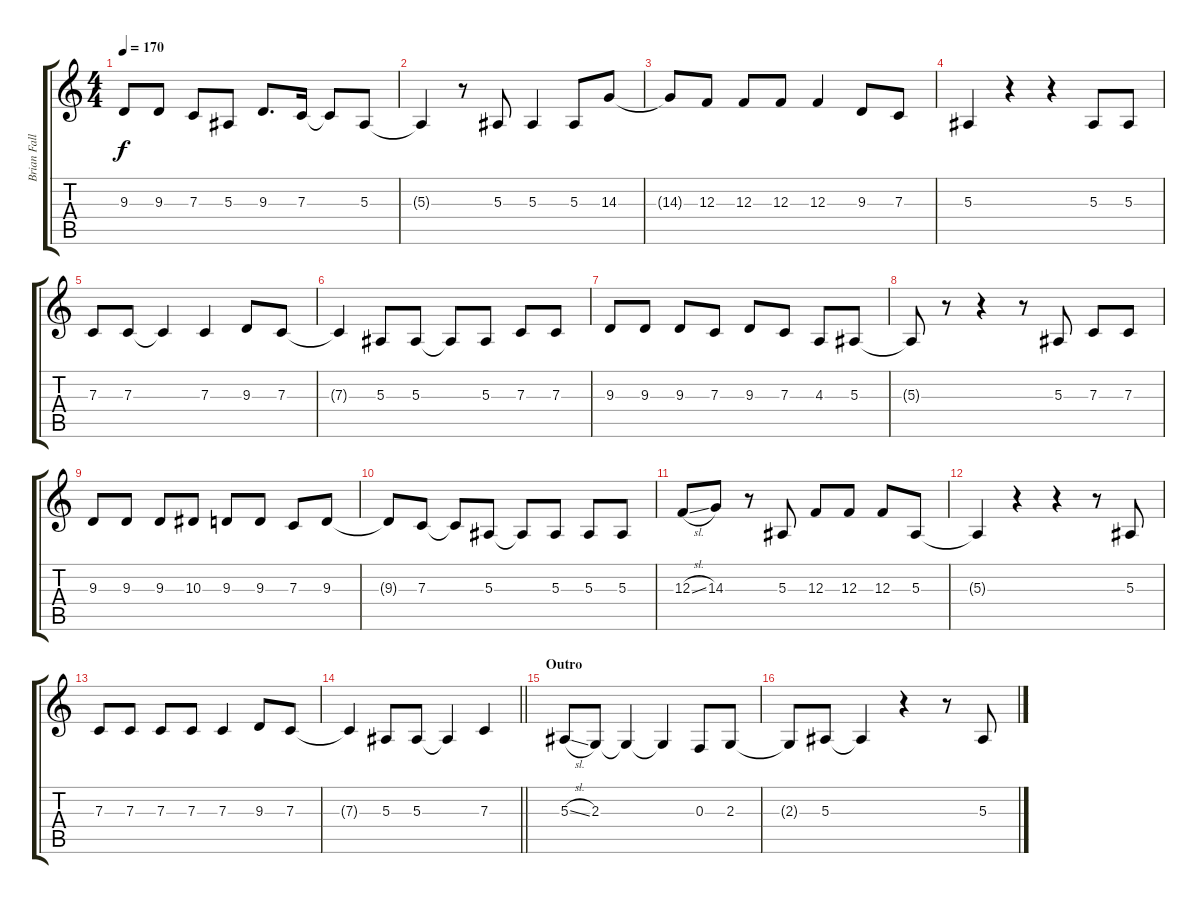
\track ("Brian Fallon - Vox" "Brian Fall") {instrument tenorsax}
\staff {score tabs}
\tuning (D4 A3 F3 C3 G2 D2) {hide}
\ts (4 4)
\tempo 170
\clef g2
\ks c
9.3.8{dy f} 9.3.8 7.3.8 5.3.8 9.3.8{d} 7.3.16 7.3{t}.8 5.3.8 |
5.3{t}.4 r.8 5.3.8 5.3.4 5.3.8 14.3.8 |
14.3{t}.8 12.3.8 12.3.8 12.3.8 12.3.4 9.3.8 7.3.8 |
5.3.4 r.4 r.4 5.3.8 5.3.8 |
7.3.8 7.3.8 7.3{t}.4 7.3.4 9.3.8 7.3.8 |
7.3{t}.4 5.3.8 5.3.8 5.3{t}.8 5.3.8 7.3.8 7.3.8 |
9.3.8 9.3.8 9.3.8 7.3.8 9.3.8 7.3.8 4.3.8 5.3.8 |
5.3{t}.8 r.8 r.4 r.8 5.3.8 7.3.8 7.3.8 |
9.3.8 9.3.8 9.3.8 10.3.8 9.3.8 9.3.8 7.3.8 9.3.8 |
9.3{t}.8 7.3.8 7.3{t}.8 5.3.8 5.3{t}.8 5.3.8 5.3.8 5.3.8 |
12.3{sl}.8 14.3.8 r.8 5.3.8 12.3.8 12.3.8 12.3.8 5.3.8 |
5.3{t}.4 r.4 r.4 r.8 5.3.8 |
7.3.8 7.3.8 7.3.8 7.3.8 7.3.4 9.3.8 7.3.8 |
\barLineRight lightlight
7.3{t}.4 5.3.8 5.3.8 5.3{t}.4 7.3.4 |
\section ("" "Outro")
5.3{sl}.8 2.3.8 2.3{t}.4 2.3{t}.4 0.3.8 2.3.8 |
2.3{t}.8 5.3.8 5.3{t}.4 r.4 r.8 5.3.8
